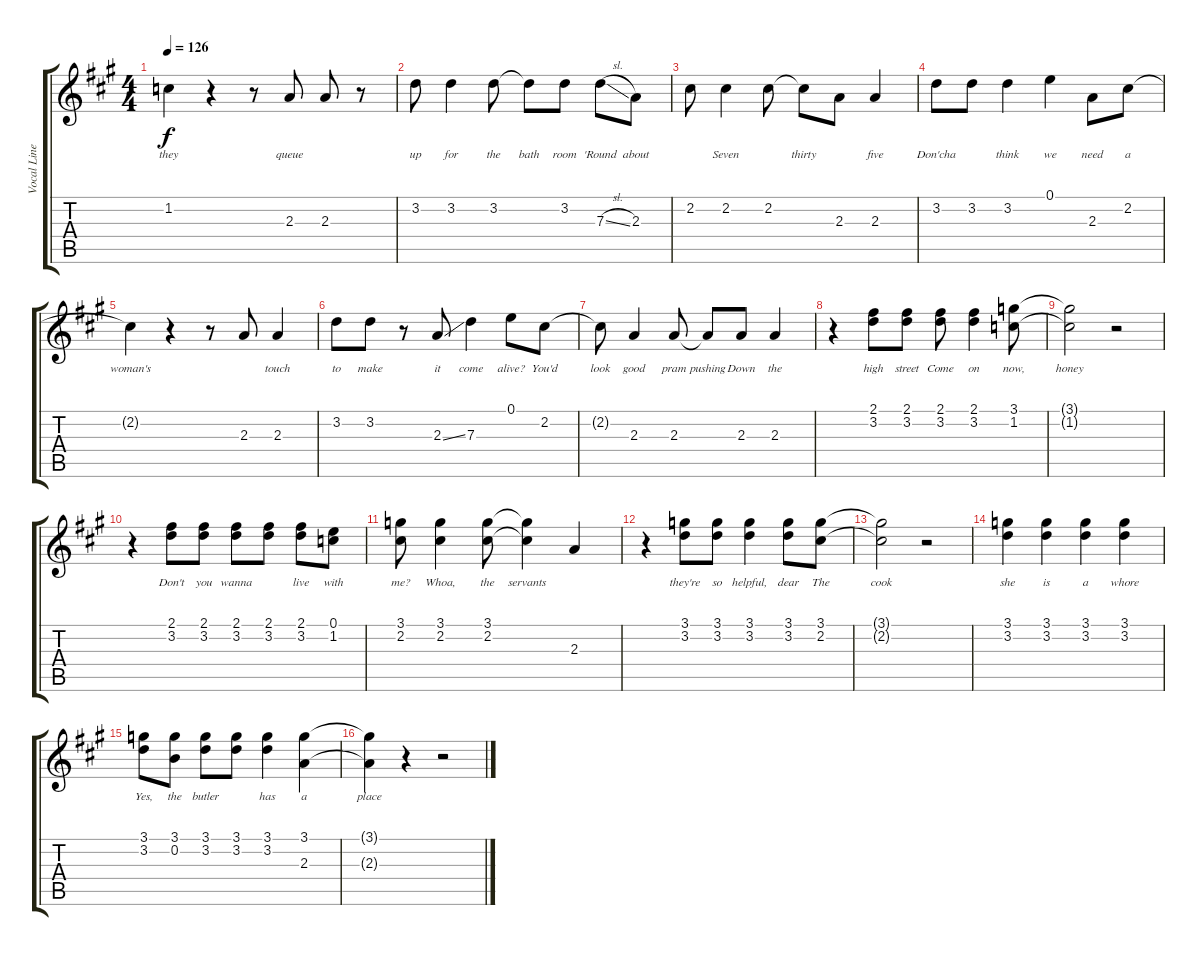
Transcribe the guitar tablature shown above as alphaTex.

\track ("Vocal Line" "Vocal Line") {instrument accordion}
\staff {score tabs}
\tuning (E5 B4 G4 D4 A3 E3) {hide}
\ts (4 4)
\tempo 126
\clef g2
\ks a
1.2{t}.4{lyrics (0 "they") lyrics (1 "") lyrics (2 "") lyrics (3 "") lyrics (4 "") dy f} r.4 r.8 2.3.8{lyrics (0 "queue") lyrics (1 "") lyrics (2 "") lyrics (3 "") lyrics (4 "")} 2.3.8{lyrics (0 "") lyrics (1 "") lyrics (2 "") lyrics (3 "") lyrics (4 "")} r.8 |
3.2.8{lyrics (0 "up") lyrics (1 "") lyrics (2 "") lyrics (3 "") lyrics (4 "")} 3.2.4{lyrics (0 "for") lyrics (1 "") lyrics (2 "") lyrics (3 "") lyrics (4 "")} 3.2.8{lyrics (0 "the") lyrics (1 "") lyrics (2 "") lyrics (3 "") lyrics (4 "")} 3.2{t}.8{lyrics (0 "bath") lyrics (1 "") lyrics (2 "") lyrics (3 "") lyrics (4 "")} 3.2.8{lyrics (0 "room") lyrics (1 "") lyrics (2 "") lyrics (3 "") lyrics (4 "")} 7.3{sl}.8{lyrics (0 "'Round") lyrics (1 "") lyrics (2 "") lyrics (3 "") lyrics (4 "")} 2.3.8{lyrics (0 "about") lyrics (1 "") lyrics (2 "") lyrics (3 "") lyrics (4 "")} |
2.2.8{lyrics (0 "") lyrics (1 "") lyrics (2 "") lyrics (3 "") lyrics (4 "")} 2.2.4{lyrics (0 "Seven") lyrics (1 "") lyrics (2 "") lyrics (3 "") lyrics (4 "")} 2.2.8{lyrics (0 "") lyrics (1 "") lyrics (2 "") lyrics (3 "") lyrics (4 "")} 2.2{t}.8{lyrics (0 "thirty") lyrics (1 "") lyrics (2 "") lyrics (3 "") lyrics (4 "")} 2.3.8{lyrics (0 "") lyrics (1 "") lyrics (2 "") lyrics (3 "") lyrics (4 "")} 2.3.4{lyrics (0 "five") lyrics (1 "") lyrics (2 "") lyrics (3 "") lyrics (4 "")} |
3.2.8{lyrics (0 "Don'cha") lyrics (1 "") lyrics (2 "") lyrics (3 "") lyrics (4 "")} 3.2.8{lyrics (0 "") lyrics (1 "") lyrics (2 "") lyrics (3 "") lyrics (4 "")} 3.2.4{lyrics (0 "think") lyrics (1 "") lyrics (2 "") lyrics (3 "") lyrics (4 "")} 0.1.4{lyrics (0 "we") lyrics (1 "") lyrics (2 "") lyrics (3 "") lyrics (4 "")} 2.3.8{lyrics (0 "need") lyrics (1 "") lyrics (2 "") lyrics (3 "") lyrics (4 "")} 2.2.8{lyrics (0 "a") lyrics (1 "") lyrics (2 "") lyrics (3 "") lyrics (4 "")} |
2.2{t}.4{lyrics (0 "woman's") lyrics (1 "") lyrics (2 "") lyrics (3 "") lyrics (4 "")} r.4 r.8 2.3.8{lyrics (0 "") lyrics (1 "") lyrics (2 "") lyrics (3 "") lyrics (4 "")} 2.3.4{lyrics (0 "touch") lyrics (1 "") lyrics (2 "") lyrics (3 "") lyrics (4 "")} |
3.2.8{lyrics (0 "to") lyrics (1 "") lyrics (2 "") lyrics (3 "") lyrics (4 "")} 3.2.8{lyrics (0 "make") lyrics (1 "") lyrics (2 "") lyrics (3 "") lyrics (4 "")} r.8 2.3{ss}.8{lyrics (0 "it") lyrics (1 "") lyrics (2 "") lyrics (3 "") lyrics (4 "")} 7.3.4{lyrics (0 "come") lyrics (1 "") lyrics (2 "") lyrics (3 "") lyrics (4 "")} 0.1.8{lyrics (0 "alive?") lyrics (1 "") lyrics (2 "") lyrics (3 "") lyrics (4 "")} 2.2.8{lyrics (0 "You'd") lyrics (1 "") lyrics (2 "") lyrics (3 "") lyrics (4 "")} |
2.2{t}.8{lyrics (0 "look") lyrics (1 "") lyrics (2 "") lyrics (3 "") lyrics (4 "")} 2.3.4{lyrics (0 "good") lyrics (1 "") lyrics (2 "") lyrics (3 "") lyrics (4 "")} 2.3.8{lyrics (0 "pram") lyrics (1 "") lyrics (2 "") lyrics (3 "") lyrics (4 "")} 2.3{t}.8{lyrics (0 "pushing") lyrics (1 "") lyrics (2 "") lyrics (3 "") lyrics (4 "")} 2.3.8{lyrics (0 "Down") lyrics (1 "") lyrics (2 "") lyrics (3 "") lyrics (4 "")} 2.3.4{lyrics (0 "the") lyrics (1 "") lyrics (2 "") lyrics (3 "") lyrics (4 "")} |
r.4 (2.1 3.2).8{lyrics (0 "high") lyrics (1 "") lyrics (2 "") lyrics (3 "") lyrics (4 "")} (2.1 3.2).8{lyrics (0 "street") lyrics (1 "") lyrics (2 "") lyrics (3 "") lyrics (4 "")} (2.1 3.2).8{lyrics (0 "Come") lyrics (1 "") lyrics (2 "") lyrics (3 "") lyrics (4 "")} (2.1 3.2).4{lyrics (0 "on") lyrics (1 "") lyrics (2 "") lyrics (3 "") lyrics (4 "")} (3.1 1.2).8{lyrics (0 "now,") lyrics (1 "") lyrics (2 "") lyrics (3 "") lyrics (4 "")} |
(3.1{t} 1.2{t}).2{lyrics (0 "honey") lyrics (1 "") lyrics (2 "") lyrics (3 "") lyrics (4 "")} r.2 |
r.4 (2.1 3.2).8{lyrics (0 "Don't") lyrics (1 "") lyrics (2 "") lyrics (3 "") lyrics (4 "")} (2.1 3.2).8{lyrics (0 "you") lyrics (1 "") lyrics (2 "") lyrics (3 "") lyrics (4 "")} (2.1 3.2).8{lyrics (0 "wanna") lyrics (1 "") lyrics (2 "") lyrics (3 "") lyrics (4 "")} (2.1 3.2).8{lyrics (0 "") lyrics (1 "") lyrics (2 "") lyrics (3 "") lyrics (4 "")} (2.1 3.2).8{lyrics (0 "live") lyrics (1 "") lyrics (2 "") lyrics (3 "") lyrics (4 "")} (0.1 1.2).8{lyrics (0 "with") lyrics (1 "") lyrics (2 "") lyrics (3 "") lyrics (4 "")} |
(3.1 2.2).8{lyrics (0 "me?") lyrics (1 "") lyrics (2 "") lyrics (3 "") lyrics (4 "")} (3.1 2.2).4{lyrics (0 "Whoa,") lyrics (1 "") lyrics (2 "") lyrics (3 "") lyrics (4 "")} (3.1 2.2).8{lyrics (0 "the") lyrics (1 "") lyrics (2 "") lyrics (3 "") lyrics (4 "")} (3.1{t} 2.2{t}).4{lyrics (0 "servants") lyrics (1 "") lyrics (2 "") lyrics (3 "") lyrics (4 "")} 2.3.4{lyrics (0 "") lyrics (1 "") lyrics (2 "") lyrics (3 "") lyrics (4 "")} |
r.4 (3.1 3.2).8{lyrics (0 "they're") lyrics (1 "") lyrics (2 "") lyrics (3 "") lyrics (4 "")} (3.1 3.2).8{lyrics (0 "so") lyrics (1 "") lyrics (2 "") lyrics (3 "") lyrics (4 "")} (3.1 3.2).4{lyrics (0 "helpful,") lyrics (1 "") lyrics (2 "") lyrics (3 "") lyrics (4 "")} (3.1 3.2).8{lyrics (0 "dear") lyrics (1 "") lyrics (2 "") lyrics (3 "") lyrics (4 "")} (3.1 2.2).8{lyrics (0 "The") lyrics (1 "") lyrics (2 "") lyrics (3 "") lyrics (4 "")} |
(3.1{t} 2.2{t}).2{lyrics (0 "cook") lyrics (1 "") lyrics (2 "") lyrics (3 "") lyrics (4 "")} r.2 |
(3.1 3.2).4{lyrics (0 "she") lyrics (1 "") lyrics (2 "") lyrics (3 "") lyrics (4 "")} (3.1 3.2).4{lyrics (0 "is") lyrics (1 "") lyrics (2 "") lyrics (3 "") lyrics (4 "")} (3.1 3.2).4{lyrics (0 "a") lyrics (1 "") lyrics (2 "") lyrics (3 "") lyrics (4 "")} (3.1 3.2).4{lyrics (0 "whore") lyrics (1 "") lyrics (2 "") lyrics (3 "") lyrics (4 "")} |
(3.1 3.2).8{lyrics (0 "Yes,") lyrics (1 "") lyrics (2 "") lyrics (3 "") lyrics (4 "")} (3.1 0.2).8{lyrics (0 "the") lyrics (1 "") lyrics (2 "") lyrics (3 "") lyrics (4 "")} (3.1 3.2).8{lyrics (0 "butler") lyrics (1 "") lyrics (2 "") lyrics (3 "") lyrics (4 "")} (3.1 3.2).8{lyrics (0 "") lyrics (1 "") lyrics (2 "") lyrics (3 "") lyrics (4 "")} (3.1 3.2).4{lyrics (0 "has") lyrics (1 "") lyrics (2 "") lyrics (3 "") lyrics (4 "")} (3.1 2.3).4{lyrics (0 "a") lyrics (1 "") lyrics (2 "") lyrics (3 "") lyrics (4 "")} |
(3.1{t} 2.3{t}).4{lyrics (0 "place") lyrics (1 "") lyrics (2 "") lyrics (3 "") lyrics (4 "")} r.4 r.2
